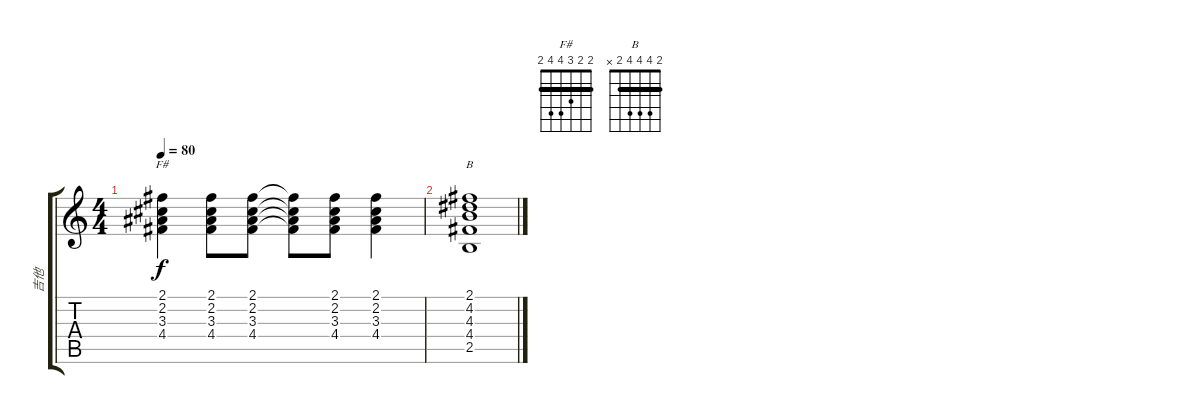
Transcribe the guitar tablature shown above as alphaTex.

\track ("吉他" "吉他") {instrument distortionguitar}
\staff {score tabs}
\tuning (E4 B3 G3 D3 A2 E2) {hide}
\chord ("F#" 2 2 3 4 4 2) {barre 2}
\chord ("B" 2 4 4 4 2 x) {barre 2}
\ts (4 4)
\tempo 80
\clef g2
\ks c
(2.1 2.2 3.3 4.4).4{ch "F#" dy f} (2.1 2.2 3.3 4.4).8 (2.1 2.2 3.3 4.4).8 (2.1{t} 2.2{t} 3.3{t} 4.4{t}).8 (2.1 2.2 3.3 4.4).8 (2.1 2.2 3.3 4.4).4 |
(2.1 4.2 4.3 4.4 2.5).1{ch "B"}
